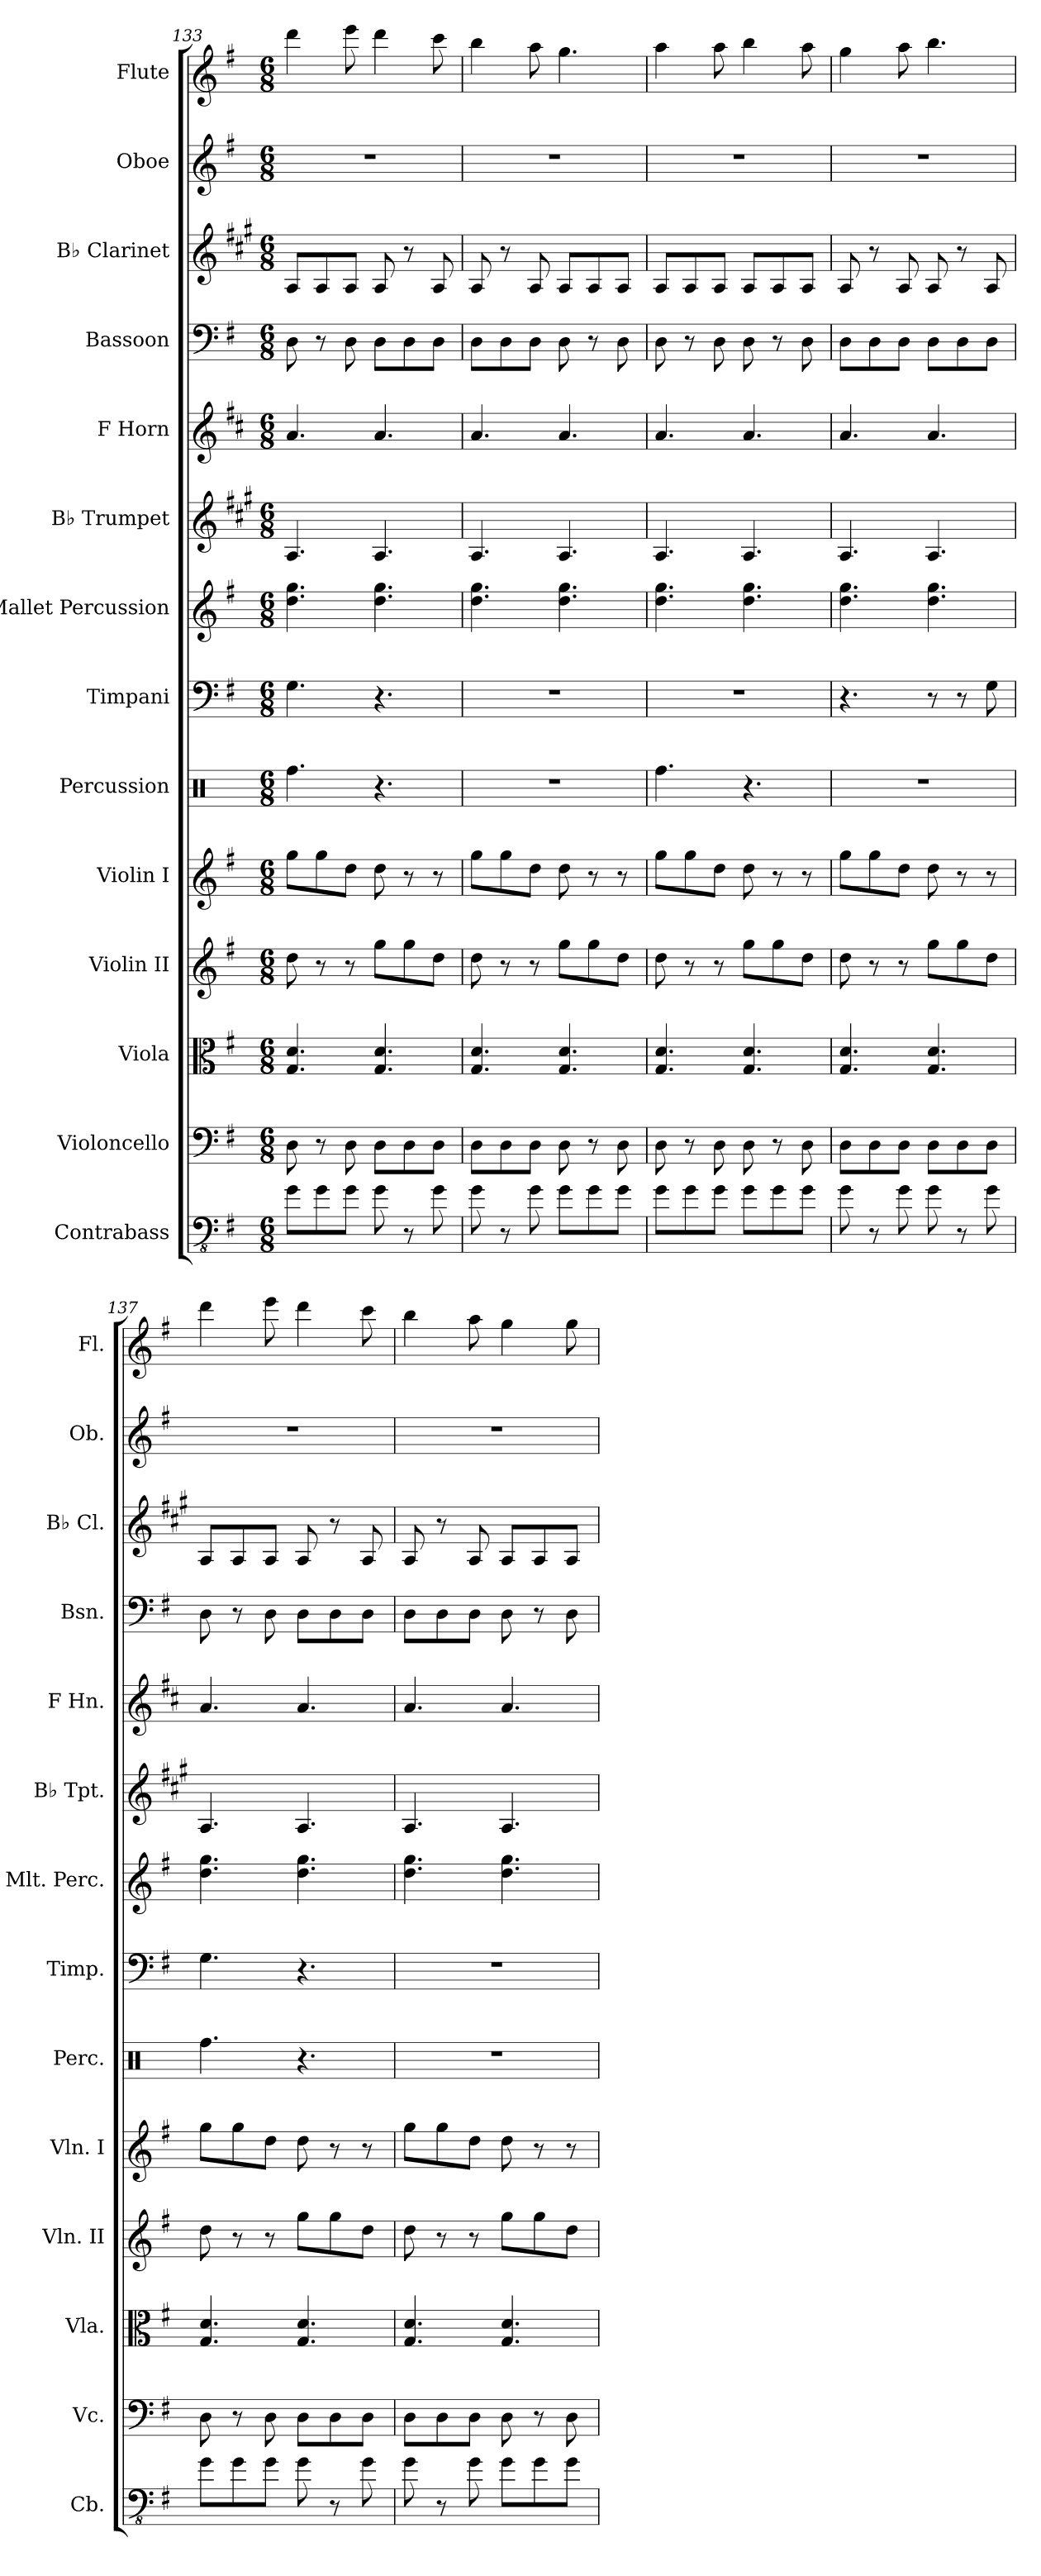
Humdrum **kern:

**kern	**kern	**kern	**kern	**kern	**kern	**kern	**kern	**kern	**kern	**kern	**kern	**kern	**kern
*part14	*part13	*part12	*part11	*part10	*part9	*part8	*part7	*part6	*part5	*part4	*part3	*part2	*part1
*staff14	*staff13	*staff12	*staff11	*staff10	*staff9	*staff8	*staff7	*staff6	*staff5	*staff4	*staff3	*staff2	*staff1
*I"Contrabass	*I"Violoncello	*I"Viola	*I"Violin II	*I"Violin I	*I"Percussion	*I"Timpani	*I"Mallet Percussion	*I"B♭ Trumpet	*I"F Horn	*I"Bassoon	*I"B♭ Clarinet	*I"Oboe	*I"Flute
*I'Cb.	*I'Vc.	*I'Vla.	*I'Vln. II	*I'Vln. I	*I'Perc.	*I'Timp.	*I'Mlt. Perc.	*I'B♭ Tpt.	*I'F Hn.	*I'Bsn.	*I'B♭ Cl.	*I'Ob.	*I'Fl.
*clefFv4	*clefF4	*clefC3	*clefG2	*clefG2	*clefX	*clefF4	*clefG2	*clefG2	*clefG2	*clefF4	*clefG2	*clefG2	*clefG2
*ITrd7c12	*	*	*	*	*	*	*ITrd-14c-24	*ITrd1c2	*ITrd4c7	*	*ITrd1c2	*	*
*k[f#]	*k[f#]	*k[f#]	*k[f#]	*k[f#]	*k[]	*k[f#]	*k[f#]	*k[f#]	*k[f#]	*k[f#]	*k[f#]	*k[f#]	*k[f#]
*M6/8	*M6/8	*M6/8	*M6/8	*M6/8	*M6/8	*M6/8	*M6/8	*M6/8	*M6/8	*M6/8	*M6/8	*M6/8	*M6/8
=133	=133	=133	=133	=133	=133	=133	=133	=133	=133	=133	=133	=133	=133
8GG\L	8D\	4.G/ 4.d/	8dd\	8gg\L	4.Rff\	4.G\	4.dddd\ 4.gggg\	4.G/	4.d/	8D\	8G/L	2.r	4ddd\
8GG\	8r	.	8r	8gg\	.	.	.	.	.	8r	8G/	.	.
8GG\J	8D\	.	8r	8dd\J	.	.	.	.	.	8D\	8G/J	.	8eee\
8GG\	8D\L	4.G/ 4.d/	8gg\L	8dd\	4.r	4.r	4.dddd\ 4.gggg\	4.G/	4.d/	8D\L	8G/	.	4ddd\
8r	8D\	.	8gg\	8r	.	.	.	.	.	8D\	8r	.	.
8GG\	8D\J	.	8dd\J	8r	.	.	.	.	.	8D\J	8G/	.	8ccc\
=134	=134	=134	=134	=134	=134	=134	=134	=134	=134	=134	=134	=134	=134
8GG\	8D\L	4.G/ 4.d/	8dd\	8gg\L	2.r	2.r	4.dddd\ 4.gggg\	4.G/	4.d/	8D\L	8G/	2.r	4bb\
8r	8D\	.	8r	8gg\	.	.	.	.	.	8D\	8r	.	.
8GG\	8D\J	.	8r	8dd\J	.	.	.	.	.	8D\J	8G/	.	8aa\
8GG\L	8D\	4.G/ 4.d/	8gg\L	8dd\	.	.	4.dddd\ 4.gggg\	4.G/	4.d/	8D\	8G/L	.	4.gg\
8GG\	8r	.	8gg\	8r	.	.	.	.	.	8r	8G/	.	.
8GG\J	8D\	.	8dd\J	8r	.	.	.	.	.	8D\	8G/J	.	.
=135	=135	=135	=135	=135	=135	=135	=135	=135	=135	=135	=135	=135	=135
8GG\L	8D\	4.G/ 4.d/	8dd\	8gg\L	4.Rff\	2.r	4.dddd\ 4.gggg\	4.G/	4.d/	8D\	8G/L	2.r	4aa\
8GG\	8r	.	8r	8gg\	.	.	.	.	.	8r	8G/	.	.
8GG\J	8D\	.	8r	8dd\J	.	.	.	.	.	8D\	8G/J	.	8aa\
8GG\L	8D\	4.G/ 4.d/	8gg\L	8dd\	4.r	.	4.dddd\ 4.gggg\	4.G/	4.d/	8D\	8G/L	.	4bb\
8GG\	8r	.	8gg\	8r	.	.	.	.	.	8r	8G/	.	.
8GG\J	8D\	.	8dd\J	8r	.	.	.	.	.	8D\	8G/J	.	8aa\
=136	=136	=136	=136	=136	=136	=136	=136	=136	=136	=136	=136	=136	=136
8GG\	8D\L	4.G/ 4.d/	8dd\	8gg\L	2.r	4.r	4.dddd\ 4.gggg\	4.G/	4.d/	8D\L	8G/	2.r	4gg\
8r	8D\	.	8r	8gg\	.	.	.	.	.	8D\	8r	.	.
8GG\	8D\J	.	8r	8dd\J	.	.	.	.	.	8D\J	8G/	.	8aa\
8GG\	8D\L	4.G/ 4.d/	8gg\L	8dd\	.	8r	4.dddd\ 4.gggg\	4.G/	4.d/	8D\L	8G/	.	4.bb\
8r	8D\	.	8gg\	8r	.	8r	.	.	.	8D\	8r	.	.
8GG\	8D\J	.	8dd\J	8r	.	8G\	.	.	.	8D\J	8G/	.	.
!!LO:PB:g=z
=137	=137	=137	=137	=137	=137	=137	=137	=137	=137	=137	=137	=137	=137
8GG\L	8D\	4.G/ 4.d/	8dd\	8gg\L	4.Rff\	4.G\	4.dddd\ 4.gggg\	4.G/	4.d/	8D\	8G/L	2.r	4ddd\
8GG\	8r	.	8r	8gg\	.	.	.	.	.	8r	8G/	.	.
8GG\J	8D\	.	8r	8dd\J	.	.	.	.	.	8D\	8G/J	.	8eee\
8GG\	8D\L	4.G/ 4.d/	8gg\L	8dd\	4.r	4.r	4.dddd\ 4.gggg\	4.G/	4.d/	8D\L	8G/	.	4ddd\
8r	8D\	.	8gg\	8r	.	.	.	.	.	8D\	8r	.	.
8GG\	8D\J	.	8dd\J	8r	.	.	.	.	.	8D\J	8G/	.	8ccc\
=138	=138	=138	=138	=138	=138	=138	=138	=138	=138	=138	=138	=138	=138
8GG\	8D\L	4.G/ 4.d/	8dd\	8gg\L	2.r	2.r	4.dddd\ 4.gggg\	4.G/	4.d/	8D\L	8G/	2.r	4bb\
8r	8D\	.	8r	8gg\	.	.	.	.	.	8D\	8r	.	.
8GG\	8D\J	.	8r	8dd\J	.	.	.	.	.	8D\J	8G/	.	8aa\
8GG\L	8D\	4.G/ 4.d/	8gg\L	8dd\	.	.	4.dddd\ 4.gggg\	4.G/	4.d/	8D\	8G/L	.	4gg\
8GG\	8r	.	8gg\	8r	.	.	.	.	.	8r	8G/	.	.
8GG\J	8D\	.	8dd\J	8r	.	.	.	.	.	8D\	8G/J	.	8gg\
=	=	=	=	=	=	=	=	=	=	=	=	=	=
*-	*-	*-	*-	*-	*-	*-	*-	*-	*-	*-	*-	*-	*-
